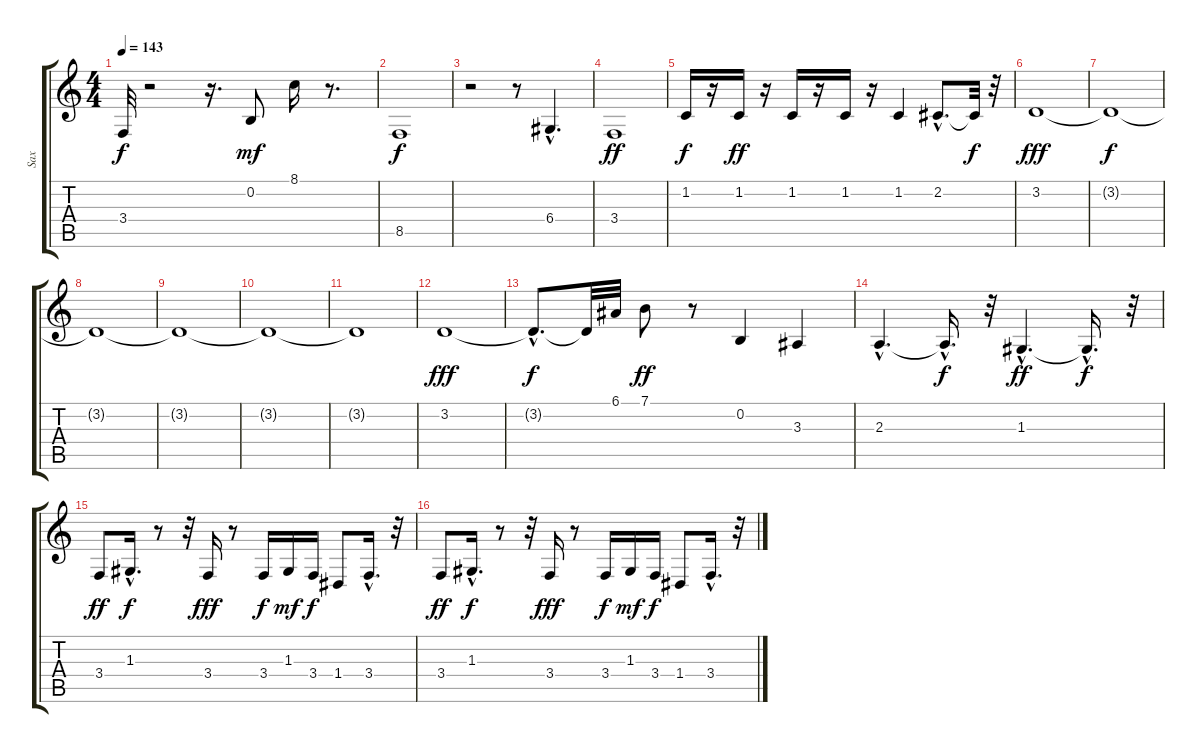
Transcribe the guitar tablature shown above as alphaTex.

\track ("Sax" "Sax") {instrument baritonesax}
\staff {score tabs}
\tuning (E4 B3 G3 D3 A2 E2) {hide}
\ts (4 4)
\tempo 143
\clef g2
\ks c
3.4{t}.32{dy f} r.2 r.16{d} 0.2.8{dy mf} 8.1.16 r.8{d} |
8.5.1{dy f} |
r.2 r.8 6.4{hac}.4{d} |
3.4.1{dy ff} |
1.2.16{dy f} r.16 1.2.16{dy ff} r.16 1.2.16 r.16 1.2.16 r.16 1.2.4 2.2{hac}.8{d} 2.2{t}.32{dy f} r.32 |
3.2.1{dy fff} |
3.2{t}.1{dy f} |
3.2{t}.1 |
3.2{t}.1 |
3.2{t}.1 |
3.2{t}.1 |
3.2.1{dy fff} |
3.2{hac t}.8{d dy f} 3.2{t}.32 6.1.32 7.1.8{dy ff} r.8 0.2.4 3.3.4 |
2.3{hac}.4{d} 2.3{hac t}.16{d dy f} r.32 1.3{hac}.4{d dy ff} 1.3{hac t}.16{d dy f} r.32 |
3.4.8{dy ff} 1.3{hac}.16{d dy f} r.8 r.32 3.4.16{dy fff} r.8 3.4.16{dy f} 1.3.16{dy mf} 3.4.16{dy f} 1.4.8 3.4{hac}.16{d} r.32 |
3.4.8{dy ff} 1.3{hac}.16{d dy f} r.8 r.32 3.4.16{dy fff} r.8 3.4.16{dy f} 1.3.16{dy mf} 3.4.16{dy f} 1.4.8 3.4{hac}.16{d} r.32
